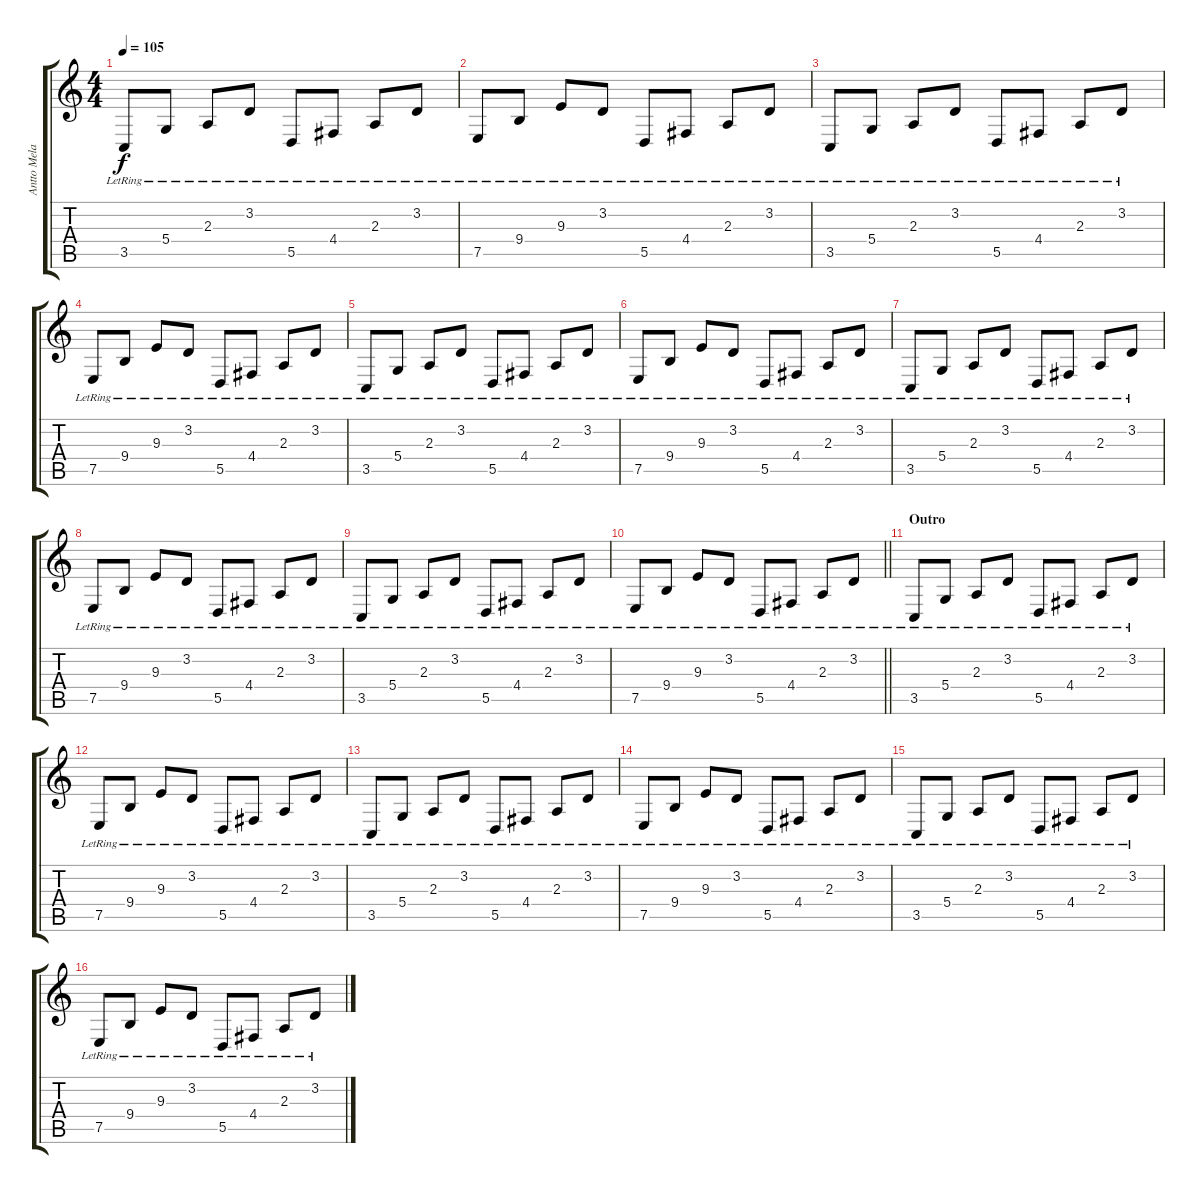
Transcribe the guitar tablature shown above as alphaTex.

\track ("Antto Melasniemi (Keyboard)" "Antto Mela") {instrument electricgrandpiano}
\staff {score tabs}
\tuning (E4 B3 G3 D3 A2 E2) {hide}
\ts (4 4)
\tempo 105
\clef g2
\ks c
3.5{lr}.8{dy f} 5.4{lr}.8 2.3{lr}.8 3.2{lr}.8 5.5{lr}.8 4.4{lr}.8 2.3{lr}.8 3.2{lr}.8 |
7.5{lr}.8 9.4{lr}.8 9.3{lr}.8 3.2{lr}.8 5.5{lr}.8 4.4{lr}.8 2.3{lr}.8 3.2{lr}.8 |
3.5{lr}.8 5.4{lr}.8 2.3{lr}.8 3.2{lr}.8 5.5{lr}.8 4.4{lr}.8 2.3{lr}.8 3.2{lr}.8 |
7.5{lr}.8 9.4{lr}.8 9.3{lr}.8 3.2{lr}.8 5.5{lr}.8 4.4{lr}.8 2.3{lr}.8 3.2{lr}.8 |
3.5{lr}.8 5.4{lr}.8 2.3{lr}.8 3.2{lr}.8 5.5{lr}.8 4.4{lr}.8 2.3{lr}.8 3.2{lr}.8 |
7.5{lr}.8 9.4{lr}.8 9.3{lr}.8 3.2{lr}.8 5.5{lr}.8 4.4{lr}.8 2.3{lr}.8 3.2{lr}.8 |
3.5{lr}.8 5.4{lr}.8 2.3{lr}.8 3.2{lr}.8 5.5{lr}.8 4.4{lr}.8 2.3{lr}.8 3.2{lr}.8 |
7.5{lr}.8 9.4{lr}.8 9.3{lr}.8 3.2{lr}.8 5.5{lr}.8 4.4{lr}.8 2.3{lr}.8 3.2{lr}.8 |
3.5{lr}.8 5.4{lr}.8 2.3{lr}.8 3.2{lr}.8 5.5{lr}.8 4.4{lr}.8 2.3{lr}.8 3.2{lr}.8 |
\barLineRight lightlight
7.5{lr}.8 9.4{lr}.8 9.3{lr}.8 3.2{lr}.8 5.5{lr}.8 4.4{lr}.8 2.3{lr}.8 3.2{lr}.8 |
\section ("" "Outro")
3.5{lr}.8 5.4{lr}.8 2.3{lr}.8 3.2{lr}.8 5.5{lr}.8 4.4{lr}.8 2.3{lr}.8 3.2{lr}.8 |
7.5{lr}.8 9.4{lr}.8 9.3{lr}.8 3.2{lr}.8 5.5{lr}.8 4.4{lr}.8 2.3{lr}.8 3.2{lr}.8 |
3.5{lr}.8 5.4{lr}.8 2.3{lr}.8 3.2{lr}.8 5.5{lr}.8 4.4{lr}.8 2.3{lr}.8 3.2{lr}.8 |
7.5{lr}.8 9.4{lr}.8 9.3{lr}.8 3.2{lr}.8 5.5{lr}.8 4.4{lr}.8 2.3{lr}.8 3.2{lr}.8 |
3.5{lr}.8 5.4{lr}.8 2.3{lr}.8 3.2{lr}.8 5.5{lr}.8 4.4{lr}.8 2.3{lr}.8 3.2{lr}.8 |
7.5{lr}.8 9.4{lr}.8 9.3{lr}.8 3.2{lr}.8 5.5{lr}.8 4.4{lr}.8 2.3{lr}.8 3.2{lr}.8
